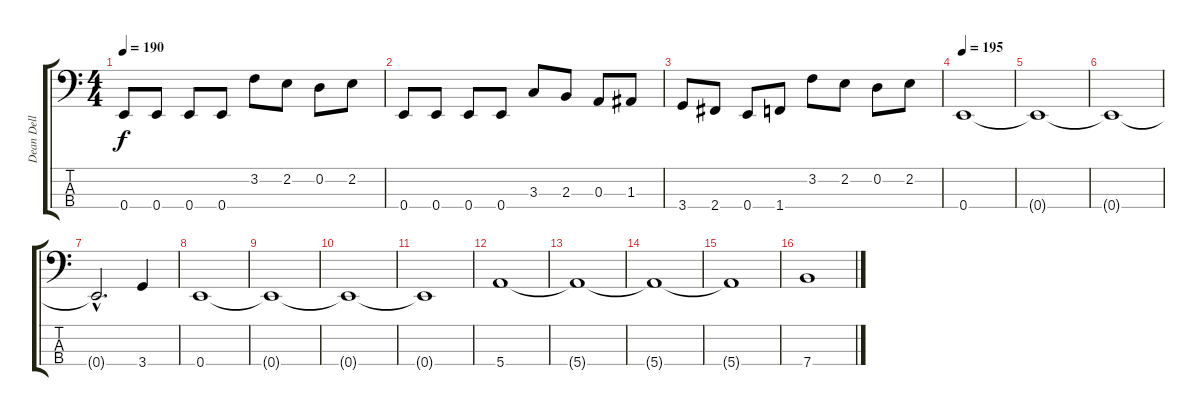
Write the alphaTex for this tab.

\track ("Dean Dell" "Dean Dell") {instrument electricbasspick}
\staff {score tabs}
\tuning (G2 D2 A1 E1) {hide}
\ts (4 4)
\tempo 190
\clef f4
\ks c
0.4.8{dy f} 0.4.8 0.4.8 0.4.8 3.2.8 2.2.8 0.2.8 2.2.8 |
0.4.8 0.4.8 0.4.8 0.4.8 3.3.8 2.3.8 0.3.8 1.3.8 |
3.4.8 2.4.8 0.4.8 1.4.8 3.2.8 2.2.8 0.2.8 2.2.8 |
\tempo 195
0.4.1 |
0.4{t}.1 |
0.4{t}.1 |
0.4{hac t}.2{d} 3.4.4 |
0.4.1 |
0.4{t}.1 |
0.4{t}.1 |
0.4{t}.1 |
5.4.1 |
5.4{t}.1 |
5.4{t}.1 |
5.4{t}.1 |
7.4.1
